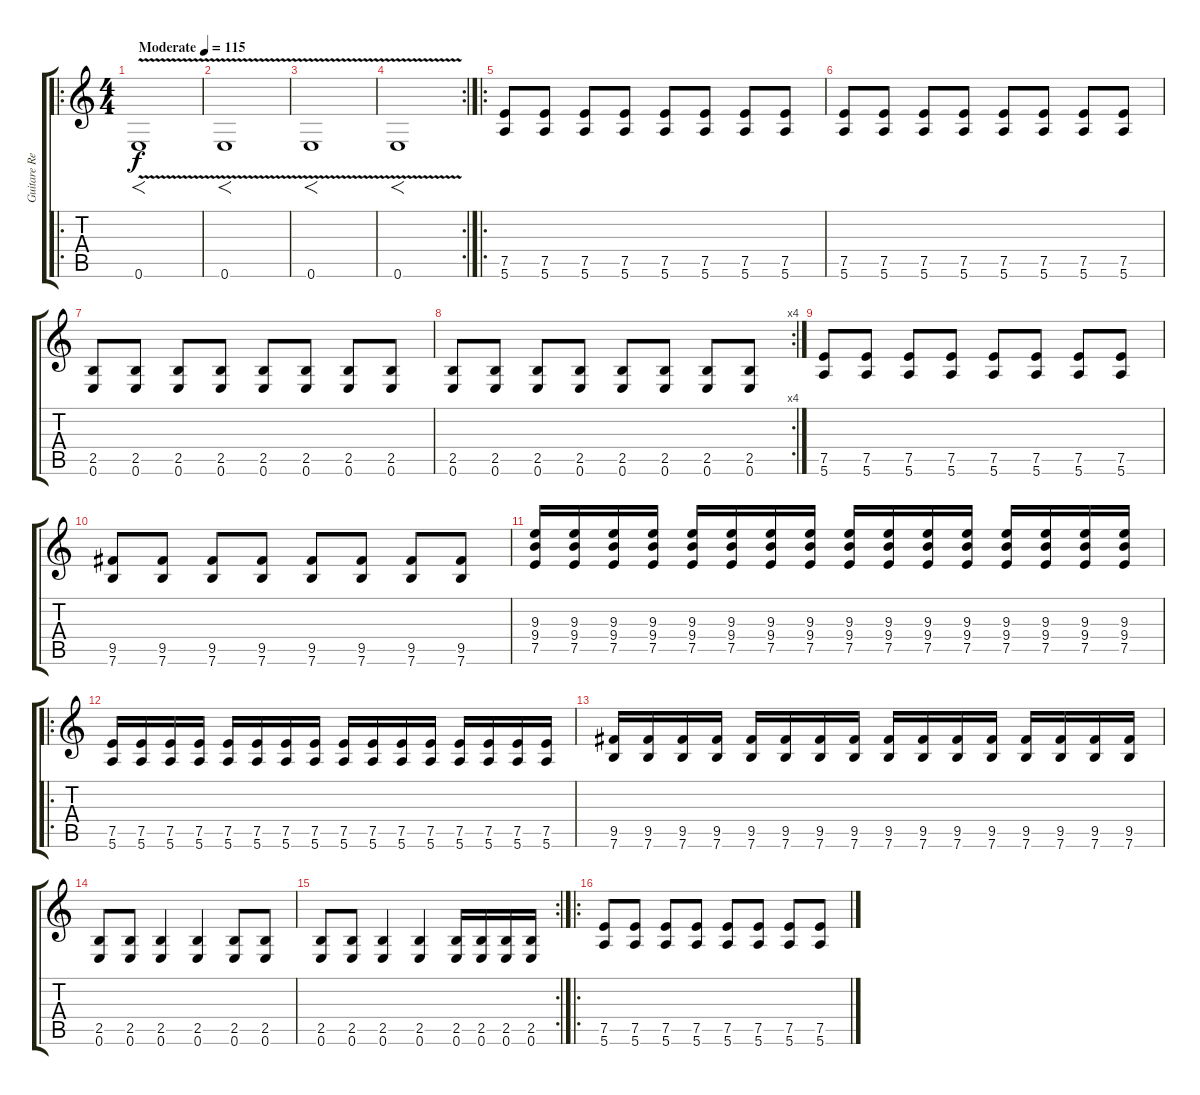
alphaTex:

\track ("Guitare Regen LaChance" "Guitare Re") {instrument overdrivenguitar}
\staff {score tabs}
\tuning (E4 B3 G3 D3 A2 E2) {hide}
\ro
\ts (4 4)
\tempo (115 "Moderate")
\clef g2
\ks c
0.6{v}.1{f dy f instrument overdrivenguitar} |
0.6{v}.1{f} |
0.6{v}.1{f} |
\rc 2
0.6{v}.1{f} |
\ro
(7.5 5.6).8 (7.5 5.6).8 (7.5 5.6).8 (7.5 5.6).8 (7.5 5.6).8 (7.5 5.6).8 (7.5 5.6).8 (7.5 5.6).8 |
(7.5 5.6).8 (7.5 5.6).8 (7.5 5.6).8 (7.5 5.6).8 (7.5 5.6).8 (7.5 5.6).8 (7.5 5.6).8 (7.5 5.6).8 |
(2.5 0.6).8 (2.5 0.6).8 (2.5 0.6).8 (2.5 0.6).8 (2.5 0.6).8 (2.5 0.6).8 (2.5 0.6).8 (2.5 0.6).8 |
\rc 4
(2.5 0.6).8 (2.5 0.6).8 (2.5 0.6).8 (2.5 0.6).8 (2.5 0.6).8 (2.5 0.6).8 (2.5 0.6).8 (2.5 0.6).8 |
(7.5 5.6).8 (7.5 5.6).8 (7.5 5.6).8 (7.5 5.6).8 (7.5 5.6).8 (7.5 5.6).8 (7.5 5.6).8 (7.5 5.6).8 |
(9.5 7.6).8 (9.5 7.6).8 (9.5 7.6).8 (9.5 7.6).8 (9.5 7.6).8 (9.5 7.6).8 (9.5 7.6).8 (9.5 7.6).8 |
(9.3 9.4 7.5).16 (9.3 9.4 7.5).16 (9.3 9.4 7.5).16 (9.3 9.4 7.5).16 (9.3 9.4 7.5).16 (9.3 9.4 7.5).16 (9.3 9.4 7.5).16 (9.3 9.4 7.5).16 (9.3 9.4 7.5).16 (9.3 9.4 7.5).16 (9.3 9.4 7.5).16 (9.3 9.4 7.5).16 (9.3 9.4 7.5).16 (9.3 9.4 7.5).16 (9.3 9.4 7.5).16 (9.3 9.4 7.5).16 |
\ro
(7.5 5.6).16 (7.5 5.6).16 (7.5 5.6).16 (7.5 5.6).16 (7.5 5.6).16 (7.5 5.6).16 (7.5 5.6).16 (7.5 5.6).16 (7.5 5.6).16 (7.5 5.6).16 (7.5 5.6).16 (7.5 5.6).16 (7.5 5.6).16 (7.5 5.6).16 (7.5 5.6).16 (7.5 5.6).16 |
(9.5 7.6).16 (9.5 7.6).16 (9.5 7.6).16 (9.5 7.6).16 (9.5 7.6).16 (9.5 7.6).16 (9.5 7.6).16 (9.5 7.6).16 (9.5 7.6).16 (9.5 7.6).16 (9.5 7.6).16 (9.5 7.6).16 (9.5 7.6).16 (9.5 7.6).16 (9.5 7.6).16 (9.5 7.6).16 |
(2.5 0.6).8 (2.5 0.6).8 (2.5 0.6).4 (2.5 0.6).4 (2.5 0.6).8 (2.5 0.6).8 |
\rc 2
(2.5 0.6).8 (2.5 0.6).8 (2.5 0.6).4 (2.5 0.6).4 (2.5 0.6).16 (2.5 0.6).16 (2.5 0.6).16 (2.5 0.6).16 |
\ro
(7.5 5.6).8{volume 16} (7.5 5.6).8 (7.5 5.6).8 (7.5 5.6).8 (7.5 5.6).8 (7.5 5.6).8 (7.5 5.6).8 (7.5 5.6).8
